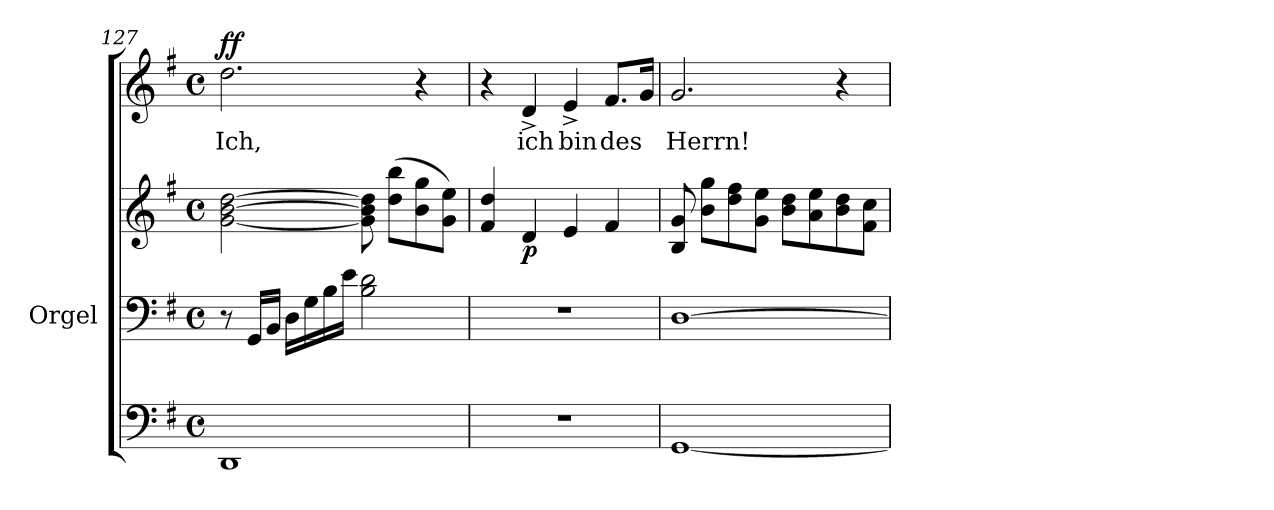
**kern	**kern	**kern	**dynam	**kern	**text	**dynam
*part3	*part2	*part2	*part2	*part1	*part1	*part1
*staff4	*staff3	*staff2	*staff2/3	*staff1	*staff1	*staff1
*	*I"Orgel	*	*	*	*	*
*	*I'Org.	*	*	*	*	*
*clefF4	*clefF4	*clefG2	*	*clefG2	*	*
*k[f#]	*k[f#]	*k[f#]	*	*k[f#]	*	*
*G:	*G:	*G:	*	*G:	*	*
*M4/4	*M4/4	*M4/4	*	*M4/4	*	*
*met(c)	*met(c)	*met(c)	*	*met(c)	*	*
=127	=127	=127	=127	=127	=127	=127
!	!	!	!	!	!LO:LY:b	!LO:DY:a
1DD	8r	[2g\ [2b\ [2dd\	.	2.dd\	Ich,	ff
.	16GG/LL	.	.	.	.	.
.	16BB/JJ	.	.	.	.	.
.	16D\LL	.	.	.	.	.
.	16G\	.	.	.	.	.
.	16B\	.	.	.	.	.
.	16e\JJ	.	.	.	.	.
.	2B\ 2d\	8g\] 8b\] 8dd\]	.	.	.	.
.	.	(>8dd\ 8bb\L	.	.	.	.
.	.	8b\ 8gg\	.	4r	.	.
.	.	8g\ 8ee\J)	.	.	.	.
=128	=128	=128	=128	=128	=128	=128
1r	1r	4f#/ 4dd/	.	4r	.	.
!	!	!	!LO:DY:b	!	!LO:LY:b	!
.	.	4d/	p	4d^>/	ich	.
!	!	!	!	!	!LO:LY:b	!
.	.	4e/	.	4e^>/	bin	.
!	!	!	!	!	!LO:LY:b	!
.	.	4f#/	.	8.f#/L	des	.
.	.	.	.	16g/Jk	.	.
!!LO:LB:g=z
=129	=129	=129	=129	=129	=129	=129
!	!	!	!	!	!LO:LY:b	!
[1GG	[1D	8B/ 8g/	.	2.g/	Herrn!	.
.	.	8b\ 8gg\L	.	.	.	.
.	.	8dd\ 8ff#\	.	.	.	.
.	.	8g\ 8ee\J	.	.	.	.
.	.	8b\ 8dd\L	.	.	.	.
.	.	8a\ 8ee\	.	.	.	.
.	.	8b\ 8dd\	.	4r	.	.
.	.	8f#\ 8cc\J	.	.	.	.
=	=	=	=	=	=	=
*-	*-	*-	*-	*-	*-	*-
